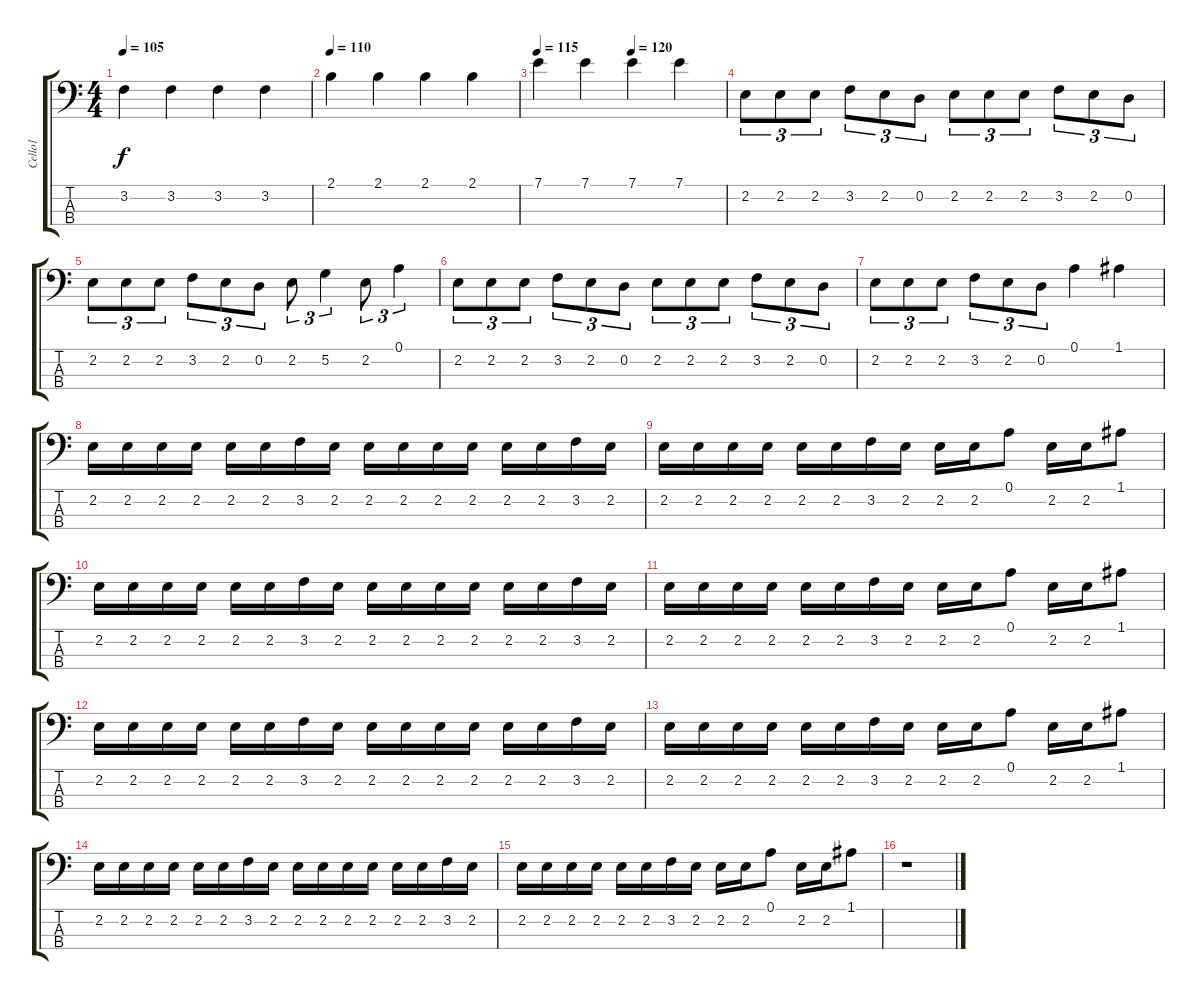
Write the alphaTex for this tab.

\track ("Cello1" "Cello1") {instrument distortionguitar}
\staff {score tabs}
\tuning (A2 D2 G1 C1) {hide}
\ts (4 4)
\tempo 105
\clef f4
\ks c
3.2.4{dy f} 3.2.4 3.2.4 3.2.4 |
\tempo 110
2.1.4 2.1.4 2.1.4 2.1.4 |
\tempo 115
\tempo (120 0.5)
7.1.4 7.1.4 7.1.4 7.1.4 |
2.2.8{tu (3 2) instrument distortionguitar} 2.2.8{tu (3 2)} 2.2.8{tu (3 2)} 3.2.8{tu (3 2)} 2.2.8{tu (3 2)} 0.2.8{tu (3 2)} 2.2.8{tu (3 2)} 2.2.8{tu (3 2)} 2.2.8{tu (3 2)} 3.2.8{tu (3 2)} 2.2.8{tu (3 2)} 0.2.8{tu (3 2)} |
2.2.8{tu (3 2)} 2.2.8{tu (3 2)} 2.2.8{tu (3 2)} 3.2.8{tu (3 2)} 2.2.8{tu (3 2)} 0.2.8{tu (3 2)} 2.2.8{tu (3 2)} 5.2.4{tu (3 2)} 2.2.8{tu (3 2)} 0.1.4{tu (3 2)} |
2.2.8{tu (3 2)} 2.2.8{tu (3 2)} 2.2.8{tu (3 2)} 3.2.8{tu (3 2)} 2.2.8{tu (3 2)} 0.2.8{tu (3 2)} 2.2.8{tu (3 2)} 2.2.8{tu (3 2)} 2.2.8{tu (3 2)} 3.2.8{tu (3 2)} 2.2.8{tu (3 2)} 0.2.8{tu (3 2)} |
2.2.8{tu (3 2)} 2.2.8{tu (3 2)} 2.2.8{tu (3 2)} 3.2.8{tu (3 2)} 2.2.8{tu (3 2)} 0.2.8{tu (3 2)} 0.1.4 1.1.4 |
2.2.16 2.2.16 2.2.16 2.2.16 2.2.16 2.2.16 3.2.16 2.2.16 2.2.16 2.2.16 2.2.16 2.2.16 2.2.16 2.2.16 3.2.16 2.2.16 |
2.2.16 2.2.16 2.2.16 2.2.16 2.2.16 2.2.16 3.2.16 2.2.16 2.2.16 2.2.16 0.1.8 2.2.16 2.2.16 1.1.8 |
2.2.16 2.2.16 2.2.16 2.2.16 2.2.16 2.2.16 3.2.16 2.2.16 2.2.16 2.2.16 2.2.16 2.2.16 2.2.16 2.2.16 3.2.16 2.2.16 |
2.2.16 2.2.16 2.2.16 2.2.16 2.2.16 2.2.16 3.2.16 2.2.16 2.2.16 2.2.16 0.1.8 2.2.16 2.2.16 1.1.8 |
2.2.16 2.2.16 2.2.16 2.2.16 2.2.16 2.2.16 3.2.16 2.2.16 2.2.16 2.2.16 2.2.16 2.2.16 2.2.16 2.2.16 3.2.16 2.2.16 |
2.2.16 2.2.16 2.2.16 2.2.16 2.2.16 2.2.16 3.2.16 2.2.16 2.2.16 2.2.16 0.1.8 2.2.16 2.2.16 1.1.8 |
2.2.16 2.2.16 2.2.16 2.2.16 2.2.16 2.2.16 3.2.16 2.2.16 2.2.16 2.2.16 2.2.16 2.2.16 2.2.16 2.2.16 3.2.16 2.2.16 |
2.2.16 2.2.16 2.2.16 2.2.16 2.2.16 2.2.16 3.2.16 2.2.16 2.2.16 2.2.16 0.1.8 2.2.16 2.2.16 1.1.8 |
r.1
